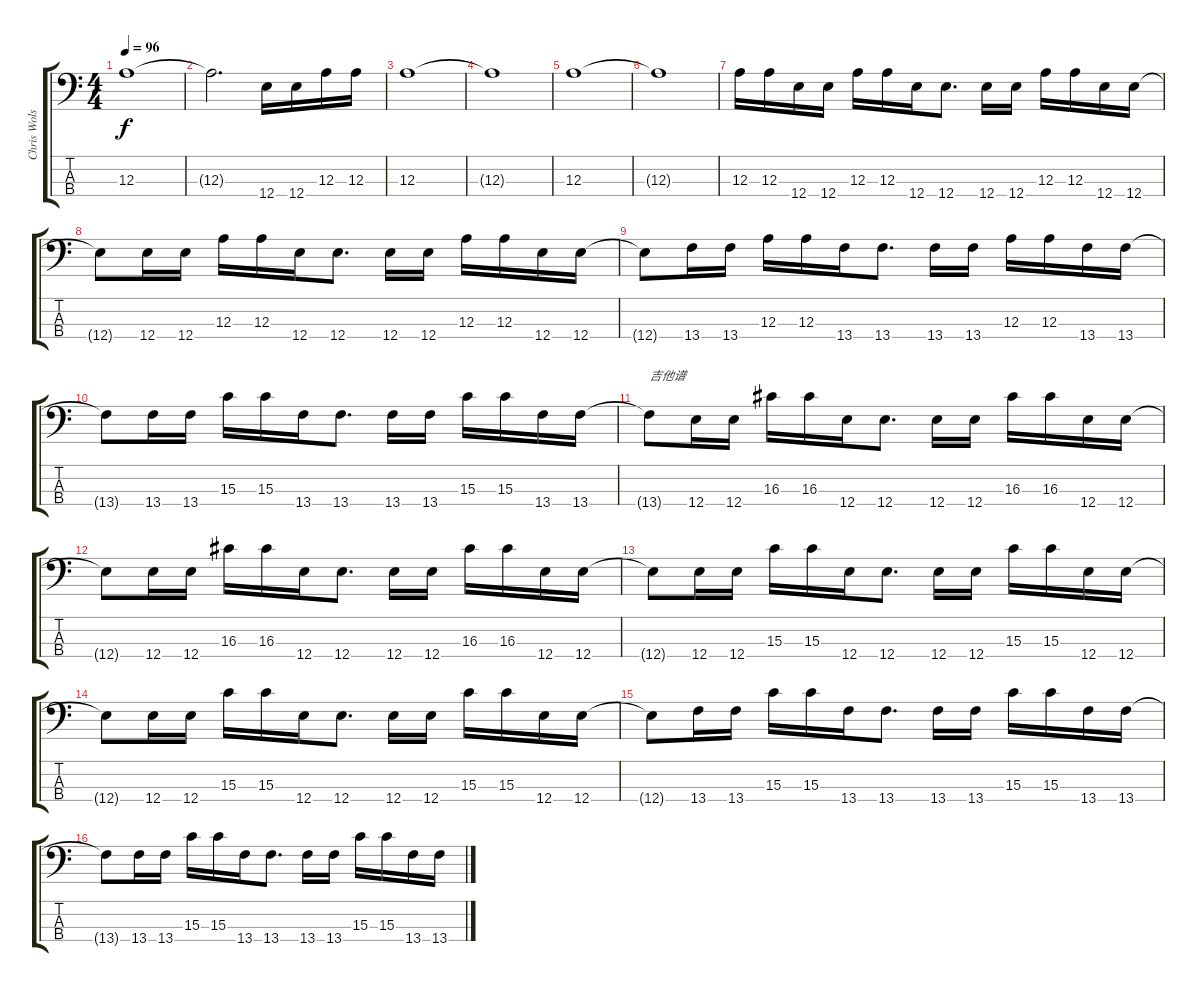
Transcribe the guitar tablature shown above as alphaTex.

\track ("Chris Wolstenholme" "Chris Wols") {instrument electricbassfinger}
\staff {score tabs}
\tuning (G2 D2 A1 E1) {hide}
\ts (4 4)
\tempo 96
\clef f4
\ks c
12.3.1{dy f} |
12.3{t}.2{d} 12.4.16 12.4.16 12.3.16 12.3.16 |
12.3.1 |
12.3{t}.1 |
12.3.1 |
12.3{t}.1 |
12.3.16 12.3.16 12.4.16 12.4.16 12.3.16 12.3.16 12.4.16 12.4.8{d} 12.4.16 12.4.16 12.3.16 12.3.16 12.4.16 12.4.16 |
12.4{t}.8 12.4.16 12.4.16 12.3.16 12.3.16 12.4.16 12.4.8{d} 12.4.16 12.4.16 12.3.16 12.3.16 12.4.16 12.4.16 |
12.4{t}.8 13.4.16 13.4.16 12.3.16 12.3.16 13.4.16 13.4.8{d} 13.4.16 13.4.16 12.3.16 12.3.16 13.4.16 13.4.16 |
13.4{t}.8 13.4.16 13.4.16 15.3.16 15.3.16 13.4.16 13.4.8{d} 13.4.16 13.4.16 15.3.16 15.3.16 13.4.16 13.4.16 |
13.4{t}.8{txt "吉他谱"} 12.4.16 12.4.16 16.3.16 16.3.16 12.4.16 12.4.8{d} 12.4.16 12.4.16 16.3.16 16.3.16 12.4.16 12.4.16 |
12.4{t}.8 12.4.16 12.4.16 16.3.16 16.3.16 12.4.16 12.4.8{d} 12.4.16 12.4.16 16.3.16 16.3.16 12.4.16 12.4.16 |
12.4{t}.8 12.4.16 12.4.16 15.3.16 15.3.16 12.4.16 12.4.8{d} 12.4.16 12.4.16 15.3.16 15.3.16 12.4.16 12.4.16 |
12.4{t}.8 12.4.16 12.4.16 15.3.16 15.3.16 12.4.16 12.4.8{d} 12.4.16 12.4.16 15.3.16 15.3.16 12.4.16 12.4.16 |
12.4{t}.8 13.4.16 13.4.16 15.3.16 15.3.16 13.4.16 13.4.8{d} 13.4.16 13.4.16 15.3.16 15.3.16 13.4.16 13.4.16 |
13.4{t}.8 13.4.16 13.4.16 15.3.16 15.3.16 13.4.16 13.4.8{d} 13.4.16 13.4.16 15.3.16 15.3.16 13.4.16 13.4.16
